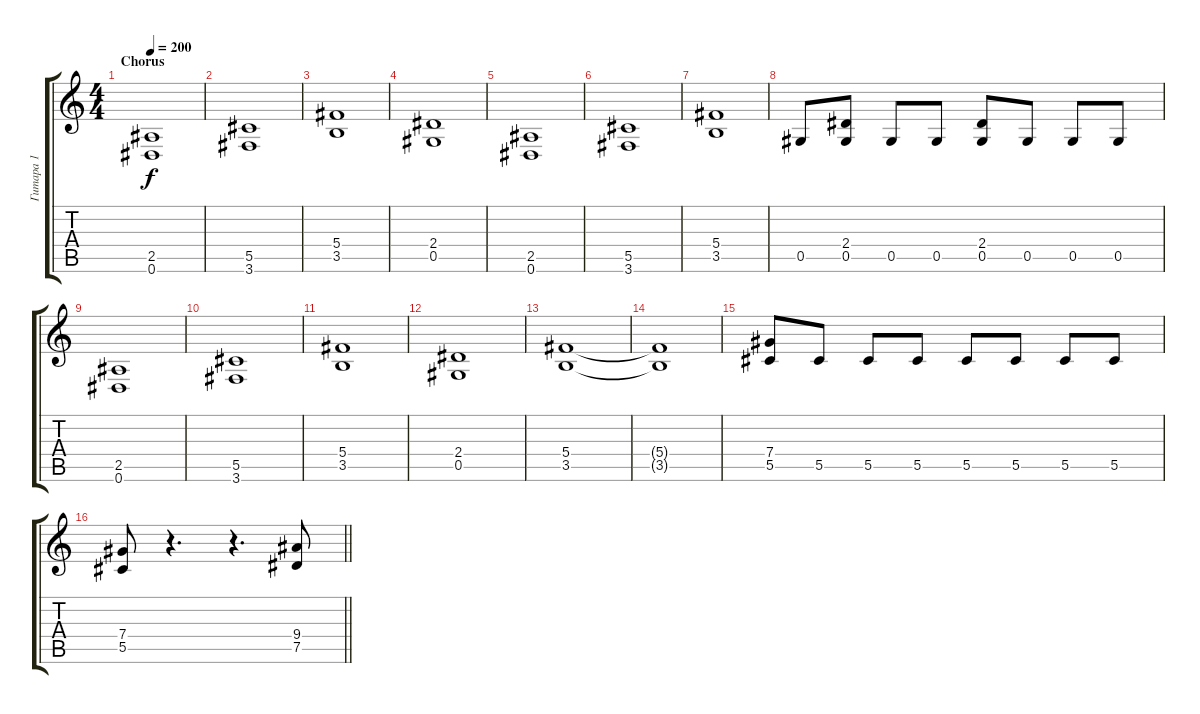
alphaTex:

\track ("Гитара 1" "Гитара 1") {instrument overdrivenguitar}
\staff {score tabs}
\tuning (Eb4 Bb3 Gb3 Db3 Ab2 Eb2) {hide}
\ts (4 4)
\section ("" "Chorus")
\tempo 200
\clef g2
\ks c
(2.5 0.6).1{dy f} |
(5.5 3.6).1 |
(5.4 3.5).1 |
(2.4 0.5).1 |
(2.5 0.6).1 |
(5.5 3.6).1 |
(5.4 3.5).1 |
0.5.8 (2.4 0.5).8 0.5.8 0.5.8 (2.4 0.5).8 0.5.8 0.5.8 0.5.8 |
(2.5 0.6).1 |
(5.5 3.6).1 |
(5.4 3.5).1 |
(2.4 0.5).1 |
(5.4 3.5).1 |
(5.4{t} 3.5{t}).1 |
(7.4 5.5).8 5.5.8 5.5.8 5.5.8 5.5.8 5.5.8 5.5.8 5.5.8 |
\barLineRight lightlight
(7.4 5.5).8 r.4{d} r.4{d} (9.4 7.5).8
